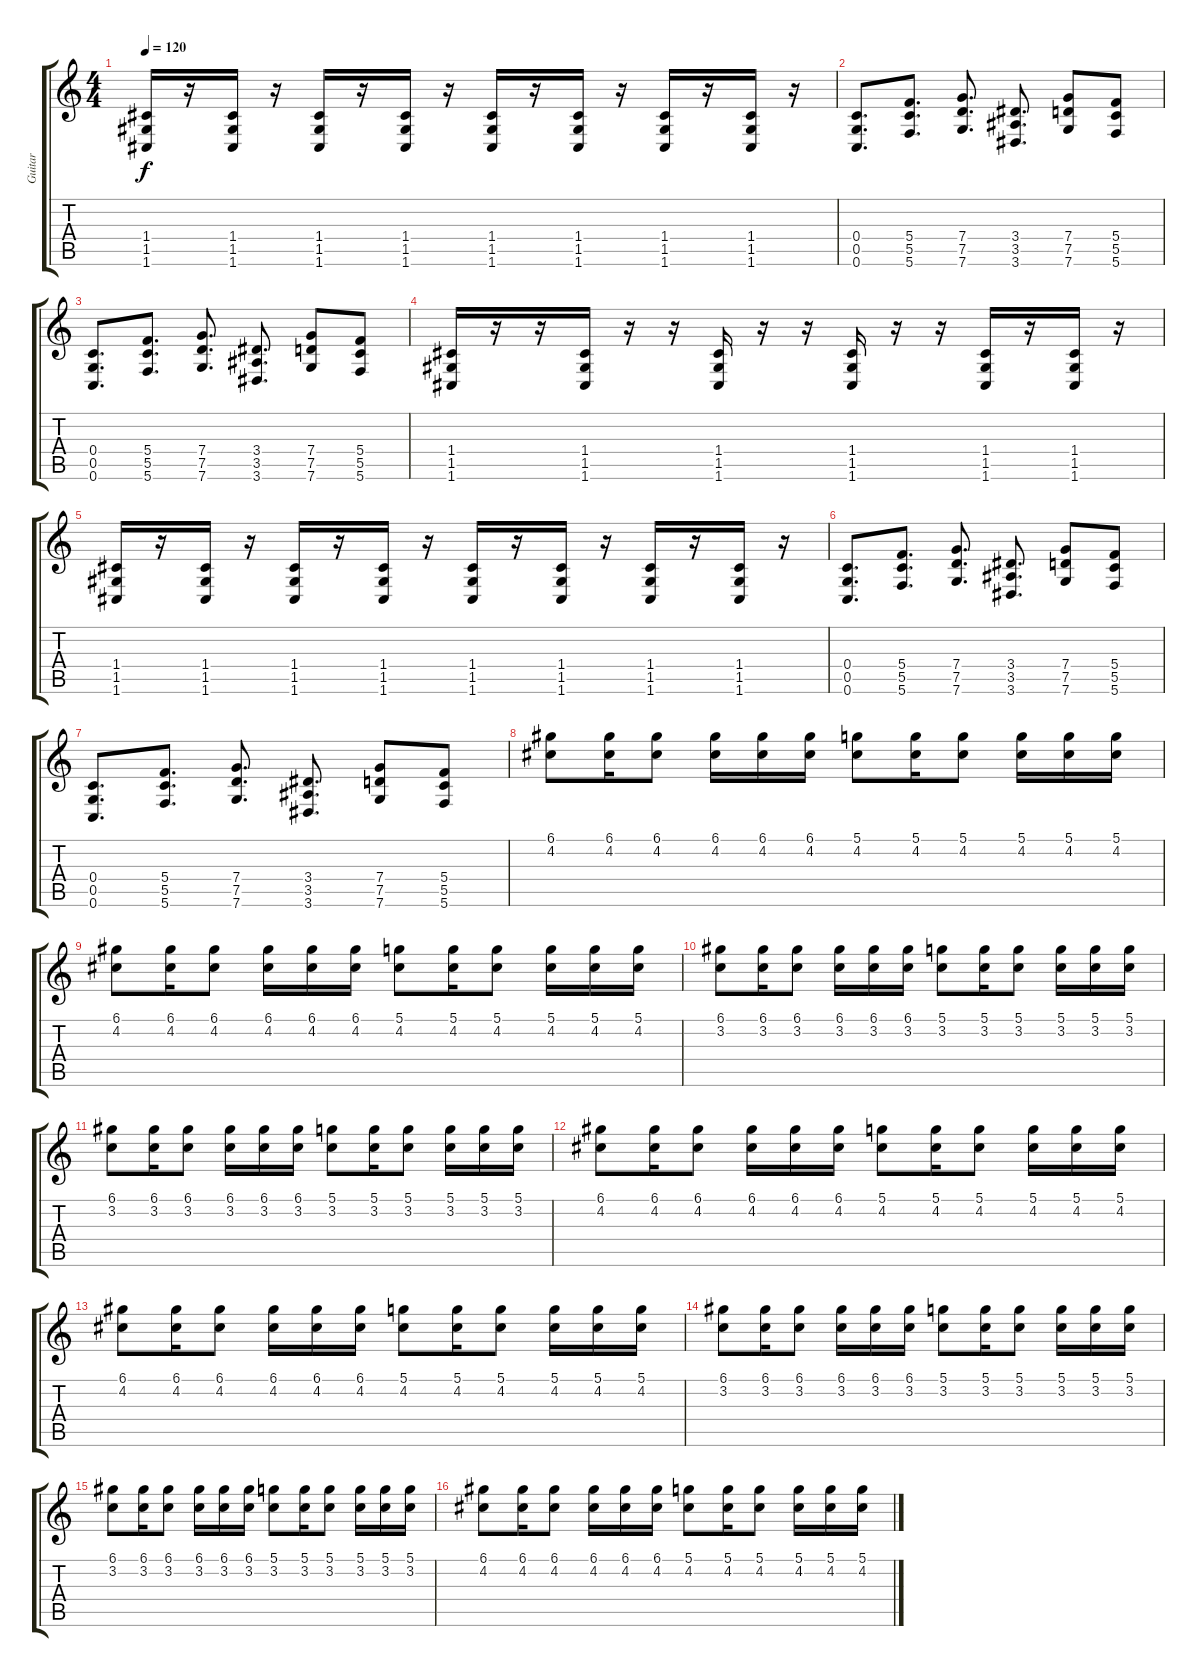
\track ("Guitar " "Guitar ") {instrument overdrivenguitar}
\staff {score tabs}
\tuning (D4 A3 F3 C3 G2 C2) {hide}
\ts (4 4)
\tempo 120
\clef g2
\ks c
(1.4 1.5 1.6).16{dy f} r.16 (1.4 1.5 1.6).16 r.16 (1.4 1.5 1.6).16 r.16 (1.4 1.5 1.6).16 r.16 (1.4 1.5 1.6).16 r.16 (1.4 1.5 1.6).16 r.16 (1.4 1.5 1.6).16 r.16 (1.4 1.5 1.6).16 r.16 |
(0.4 0.5 0.6).8{d instrument overdrivenguitar} (5.4 5.5 5.6).8{d} (7.4 7.5 7.6).8{d} (3.4 3.5 3.6).8{d} (7.4 7.5 7.6).8 (5.4 5.5 5.6).8 |
(0.4 0.5 0.6).8{d instrument overdrivenguitar} (5.4 5.5 5.6).8{d} (7.4 7.5 7.6).8{d} (3.4 3.5 3.6).8{d} (7.4 7.5 7.6).8 (5.4 5.5 5.6).8 |
(1.4 1.5 1.6).16 r.16 r.16 (1.4 1.5 1.6).16 r.16 r.16 (1.4 1.5 1.6).16 r.16 r.16 (1.4 1.5 1.6).16 r.16 r.16 (1.4 1.5 1.6).16 r.16 (1.4 1.5 1.6).16 r.16 |
(1.4 1.5 1.6).16 r.16 (1.4 1.5 1.6).16 r.16 (1.4 1.5 1.6).16 r.16 (1.4 1.5 1.6).16 r.16 (1.4 1.5 1.6).16 r.16 (1.4 1.5 1.6).16 r.16 (1.4 1.5 1.6).16 r.16 (1.4 1.5 1.6).16 r.16 |
(0.4 0.5 0.6).8{d instrument overdrivenguitar} (5.4 5.5 5.6).8{d} (7.4 7.5 7.6).8{d} (3.4 3.5 3.6).8{d} (7.4 7.5 7.6).8 (5.4 5.5 5.6).8 |
(0.4 0.5 0.6).8{d instrument overdrivenguitar} (5.4 5.5 5.6).8{d} (7.4 7.5 7.6).8{d} (3.4 3.5 3.6).8{d} (7.4 7.5 7.6).8 (5.4 5.5 5.6).8 |
(6.1 4.2).8{volume 8 instrument electricguitarjazz} (6.1 4.2).16 (6.1 4.2).8 (6.1 4.2).16 (6.1 4.2).16 (6.1 4.2).16 (5.1 4.2).8 (5.1 4.2).16 (5.1 4.2).8 (5.1 4.2).16 (5.1 4.2).16 (5.1 4.2).16 |
(6.1 4.2).8{instrument electricguitarjazz} (6.1 4.2).16 (6.1 4.2).8 (6.1 4.2).16 (6.1 4.2).16 (6.1 4.2).16 (5.1 4.2).8 (5.1 4.2).16 (5.1 4.2).8 (5.1 4.2).16 (5.1 4.2).16 (5.1 4.2).16 |
(6.1 3.2).8{instrument electricguitarjazz} (6.1 3.2).16 (6.1 3.2).8 (6.1 3.2).16 (6.1 3.2).16 (6.1 3.2).16 (5.1 3.2).8 (5.1 3.2).16 (5.1 3.2).8 (5.1 3.2).16 (5.1 3.2).16 (5.1 3.2).16 |
(6.1 3.2).8{instrument electricguitarjazz} (6.1 3.2).16 (6.1 3.2).8 (6.1 3.2).16 (6.1 3.2).16 (6.1 3.2).16 (5.1 3.2).8 (5.1 3.2).16 (5.1 3.2).8 (5.1 3.2).16 (5.1 3.2).16 (5.1 3.2).16 |
(6.1 4.2).8{instrument electricguitarjazz} (6.1 4.2).16 (6.1 4.2).8 (6.1 4.2).16 (6.1 4.2).16 (6.1 4.2).16 (5.1 4.2).8 (5.1 4.2).16 (5.1 4.2).8 (5.1 4.2).16 (5.1 4.2).16 (5.1 4.2).16 |
(6.1 4.2).8{instrument electricguitarjazz} (6.1 4.2).16 (6.1 4.2).8 (6.1 4.2).16 (6.1 4.2).16 (6.1 4.2).16 (5.1 4.2).8 (5.1 4.2).16 (5.1 4.2).8 (5.1 4.2).16 (5.1 4.2).16 (5.1 4.2).16 |
(6.1 3.2).8{instrument electricguitarjazz} (6.1 3.2).16 (6.1 3.2).8 (6.1 3.2).16 (6.1 3.2).16 (6.1 3.2).16 (5.1 3.2).8 (5.1 3.2).16 (5.1 3.2).8 (5.1 3.2).16 (5.1 3.2).16 (5.1 3.2).16 |
(6.1 3.2).8{instrument electricguitarjazz} (6.1 3.2).16 (6.1 3.2).8 (6.1 3.2).16 (6.1 3.2).16 (6.1 3.2).16 (5.1 3.2).8 (5.1 3.2).16 (5.1 3.2).8 (5.1 3.2).16 (5.1 3.2).16 (5.1 3.2).16 |
(6.1 4.2).8{instrument electricguitarjazz} (6.1 4.2).16 (6.1 4.2).8 (6.1 4.2).16 (6.1 4.2).16 (6.1 4.2).16 (5.1 4.2).8 (5.1 4.2).16 (5.1 4.2).8 (5.1 4.2).16 (5.1 4.2).16 (5.1 4.2).16
